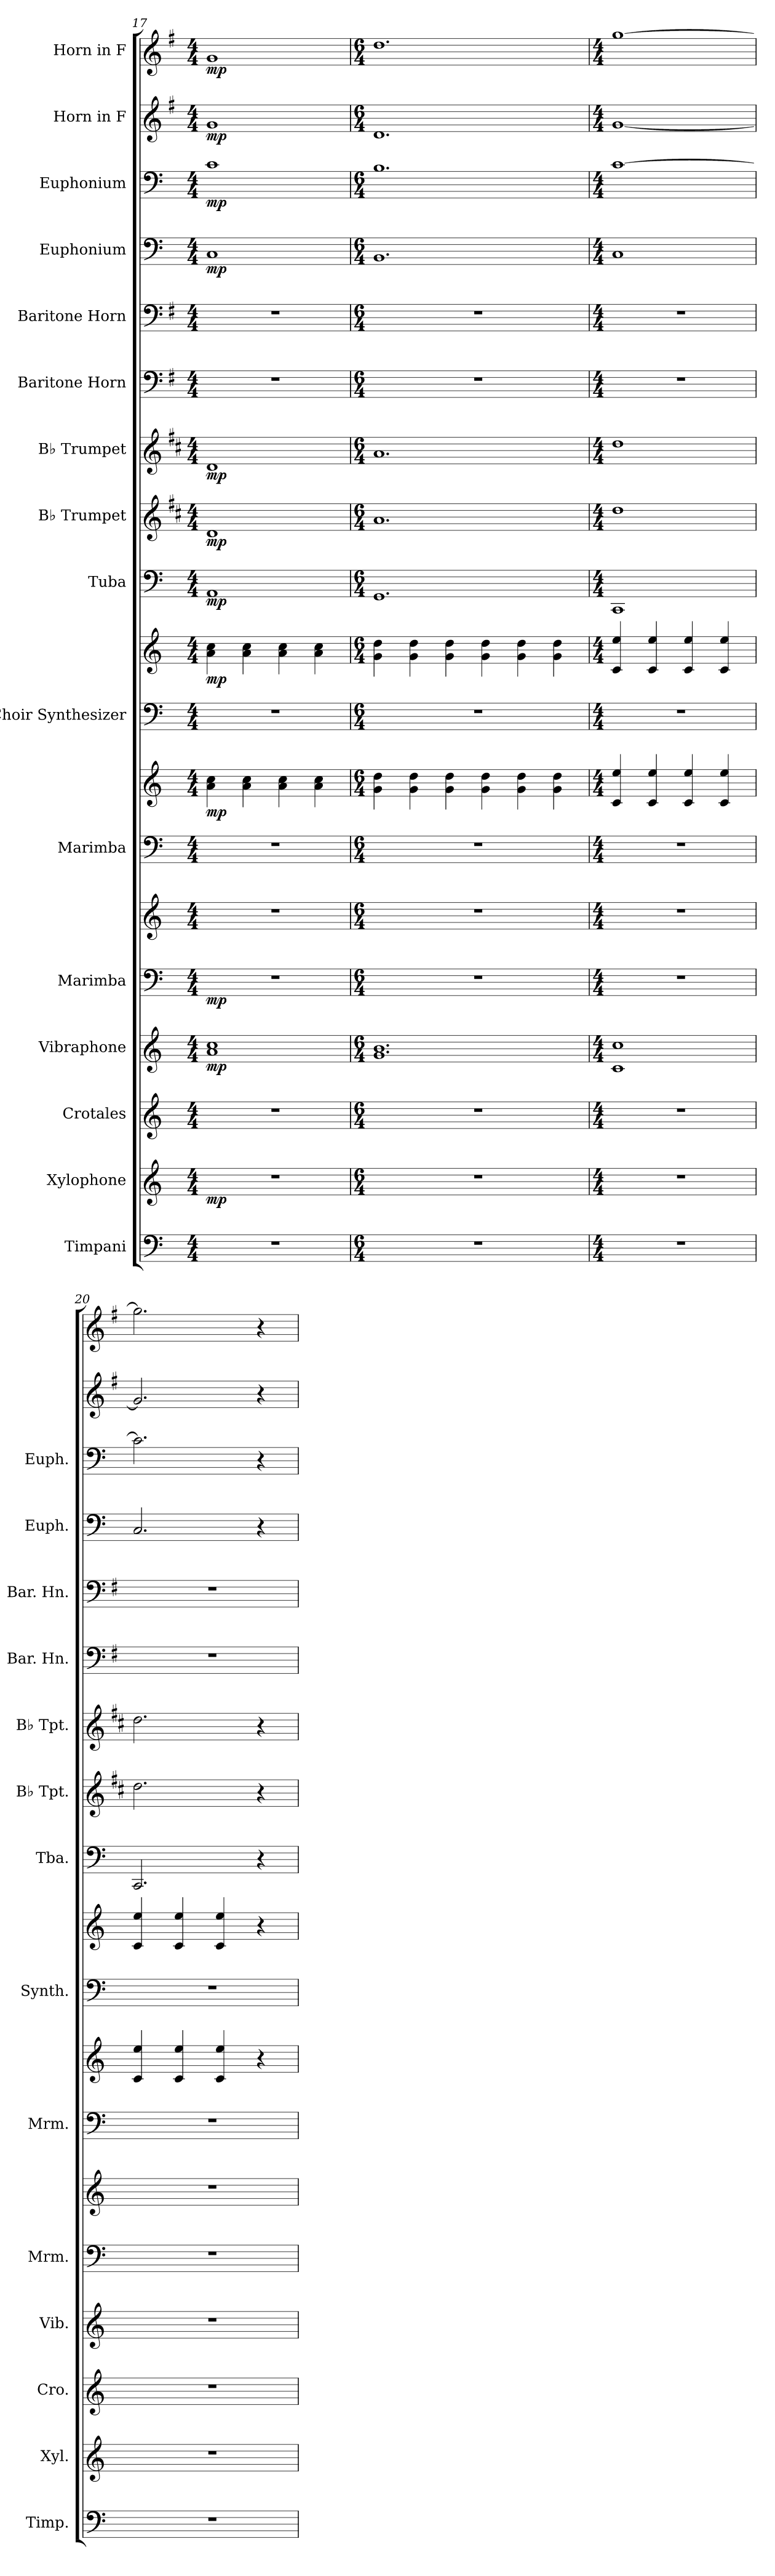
**kern	**kern	**dynam	**kern	**kern	**dynam	**kern	**kern	**dynam	**kern	**kern	**dynam	**kern	**kern	**dynam	**kern	**dynam	**kern	**dynam	**kern	**dynam	**kern	**kern	**kern	**dynam	**kern	**dynam	**kern	**dynam	**kern	**dynam
*part16	*part15	*part15	*part14	*part13	*part13	*part12	*part12	*part12	*part11	*part11	*part11	*part10	*part10	*part10	*part9	*part9	*part8	*part8	*part7	*part7	*part6	*part5	*part4	*part4	*part3	*part3	*part2	*part2	*part1	*part1
*staff19	*staff18	*staff18	*staff17	*staff16	*staff16	*staff15	*staff14	*staff14/15	*staff13	*staff12	*staff12/13	*staff11	*staff10	*staff10/11	*staff9	*staff9	*staff8	*staff8	*staff7	*staff7	*staff6	*staff5	*staff4	*staff4	*staff3	*staff3	*staff2	*staff2	*staff1	*staff1
*I"Timpani	*I"Xylophone	*	*I"Crotales	*I"Vibraphone	*	*I"Marimba	*	*	*I"Marimba	*	*	*I"Choir Synthesizer	*	*	*I"Tuba	*	*I"B♭ Trumpet	*	*I"B♭ Trumpet	*	*I"Baritone Horn	*I"Baritone Horn	*I"Euphonium	*	*I"Euphonium	*	*I"Horn in F	*	*I"Horn in F	*
*I'Timp.	*I'Xyl.	*	*I'Cro.	*I'Vib.	*	*I'Mrm.	*	*	*I'Mrm.	*	*	*I'Synth.	*	*	*I'Tba.	*	*I'B♭ Tpt.	*	*I'B♭ Tpt.	*	*I'Bar. Hn.	*I'Bar. Hn.	*I'Euph.	*	*I'Euph.	*	*	*	*	*
*clefF4	*clefG2	*	*clefG2	*clefG2	*	*clefF4	*clefG2	*	*clefF4	*clefG2	*	*clefF4	*clefG2	*	*clefF4	*	*clefG2	*	*clefG2	*	*clefF4	*clefF4	*clefF4	*	*clefF4	*	*clefG2	*	*clefG2	*
*	*ITrd-7c-12	*	*ITrd-14c-24	*	*	*	*	*	*	*	*	*	*	*	*	*	*ITrd1c2	*	*ITrd1c2	*	*ITrd4c7	*ITrd4c7	*	*	*	*	*ITrd4c7	*	*ITrd4c7	*
*k[]	*k[]	*	*k[]	*k[]	*	*k[]	*k[]	*	*k[]	*k[]	*	*k[]	*k[]	*	*k[]	*	*k[]	*	*k[]	*	*k[]	*k[]	*k[]	*	*k[]	*	*k[]	*	*k[]	*
*M4/4	*M4/4	*	*M4/4	*M4/4	*	*M4/4	*M4/4	*	*M4/4	*M4/4	*	*M4/4	*M4/4	*	*M4/4	*	*M4/4	*	*M4/4	*	*M4/4	*M4/4	*M4/4	*	*M4/4	*	*M4/4	*	*M4/4	*
=17	=17	=17	=17	=17	=17	=17	=17	=17	=17	=17	=17	=17	=17	=17	=17	=17	=17	=17	=17	=17	=17	=17	=17	=17	=17	=17	=17	=17	=17	=17
!	!	!LO:DY:b	!	!	!LO:DY:b	!	!	!LO:DY:b=2	!	!	!LO:DY:b	!	!	!LO:DY:b	!	!LO:DY:b	!	!LO:DY:b	!	!LO:DY:b	!	!	!	!LO:DY:b	!	!LO:DY:b	!	!LO:DY:b	!	!LO:DY:b
1r	1r	mp	1r	1a 1cc	mp	1r	1r	mp	1r	4a\ 4cc\	mp	1r	4a\ 4cc\	mp	1AA	mp	1c	mp	1c	mp	1r	1r	1C	mp	1c	mp	1c	mp	1c	mp
.	.	.	.	.	.	.	.	.	.	4a\ 4cc\	.	.	4a\ 4cc\	.	.	.	.	.	.	.	.	.	.	.	.	.	.	.	.	.
.	.	.	.	.	.	.	.	.	.	4a\ 4cc\	.	.	4a\ 4cc\	.	.	.	.	.	.	.	.	.	.	.	.	.	.	.	.	.
.	.	.	.	.	.	.	.	.	.	4a\ 4cc\	.	.	4a\ 4cc\	.	.	.	.	.	.	.	.	.	.	.	.	.	.	.	.	.
=18	=18	=18	=18	=18	=18	=18	=18	=18	=18	=18	=18	=18	=18	=18	=18	=18	=18	=18	=18	=18	=18	=18	=18	=18	=18	=18	=18	=18	=18	=18
*M6/4	*M6/4	*	*M6/4	*M6/4	*	*M6/4	*M6/4	*	*M6/4	*M6/4	*	*M6/4	*M6/4	*	*M6/4	*	*M6/4	*	*M6/4	*	*M6/4	*M6/4	*M6/4	*	*M6/4	*	*M6/4	*	*M6/4	*
1.r	1.r	.	1.r	1.g 1.b	.	1.r	1.r	.	1.r	4g\ 4dd\	.	1.r	4g\ 4dd\	.	1.GG	.	1.g	.	1.g	.	1.r	1.r	1.BB	.	1.B	.	1.G	.	1.g	.
.	.	.	.	.	.	.	.	.	.	4g\ 4dd\	.	.	4g\ 4dd\	.	.	.	.	.	.	.	.	.	.	.	.	.	.	.	.	.
.	.	.	.	.	.	.	.	.	.	4g\ 4dd\	.	.	4g\ 4dd\	.	.	.	.	.	.	.	.	.	.	.	.	.	.	.	.	.
.	.	.	.	.	.	.	.	.	.	4g\ 4dd\	.	.	4g\ 4dd\	.	.	.	.	.	.	.	.	.	.	.	.	.	.	.	.	.
.	.	.	.	.	.	.	.	.	.	4g\ 4dd\	.	.	4g\ 4dd\	.	.	.	.	.	.	.	.	.	.	.	.	.	.	.	.	.
.	.	.	.	.	.	.	.	.	.	4g\ 4dd\	.	.	4g\ 4dd\	.	.	.	.	.	.	.	.	.	.	.	.	.	.	.	.	.
=19	=19	=19	=19	=19	=19	=19	=19	=19	=19	=19	=19	=19	=19	=19	=19	=19	=19	=19	=19	=19	=19	=19	=19	=19	=19	=19	=19	=19	=19	=19
*M4/4	*M4/4	*	*M4/4	*M4/4	*	*M4/4	*M4/4	*	*M4/4	*M4/4	*	*M4/4	*M4/4	*	*M4/4	*	*M4/4	*	*M4/4	*	*M4/4	*M4/4	*M4/4	*	*M4/4	*	*M4/4	*	*M4/4	*
1r	1r	.	1r	1c 1cc	.	1r	1r	.	1r	4c/ 4ee/	.	1r	4c/ 4ee/	.	1CC	.	1cc	.	1cc	.	1r	1r	1C	.	[1c	.	[1c	.	[1cc	.
.	.	.	.	.	.	.	.	.	.	4c/ 4ee/	.	.	4c/ 4ee/	.	.	.	.	.	.	.	.	.	.	.	.	.	.	.	.	.
.	.	.	.	.	.	.	.	.	.	4c/ 4ee/	.	.	4c/ 4ee/	.	.	.	.	.	.	.	.	.	.	.	.	.	.	.	.	.
.	.	.	.	.	.	.	.	.	.	4c/ 4ee/	.	.	4c/ 4ee/	.	.	.	.	.	.	.	.	.	.	.	.	.	.	.	.	.
=20	=20	=20	=20	=20	=20	=20	=20	=20	=20	=20	=20	=20	=20	=20	=20	=20	=20	=20	=20	=20	=20	=20	=20	=20	=20	=20	=20	=20	=20	=20
1r	1r	.	1r	1r	.	1r	1r	.	1r	4c/ 4ee/	.	1r	4c/ 4ee/	.	2.CC/	.	2.cc\	.	2.cc\	.	1r	1r	2.C/	.	2.c\]	.	2.c/]	.	2.cc\]	.
.	.	.	.	.	.	.	.	.	.	4c/ 4ee/	.	.	4c/ 4ee/	.	.	.	.	.	.	.	.	.	.	.	.	.	.	.	.	.
.	.	.	.	.	.	.	.	.	.	4c/ 4ee/	.	.	4c/ 4ee/	.	.	.	.	.	.	.	.	.	.	.	.	.	.	.	.	.
.	.	.	.	.	.	.	.	.	.	4r	.	.	4r	.	4r	.	4r	.	4r	.	.	.	4r	.	4r	.	4r	.	4r	.
=	=	=	=	=	=	=	=	=	=	=	=	=	=	=	=	=	=	=	=	=	=	=	=	=	=	=	=	=	=	=
*-	*-	*-	*-	*-	*-	*-	*-	*-	*-	*-	*-	*-	*-	*-	*-	*-	*-	*-	*-	*-	*-	*-	*-	*-	*-	*-	*-	*-	*-	*-
